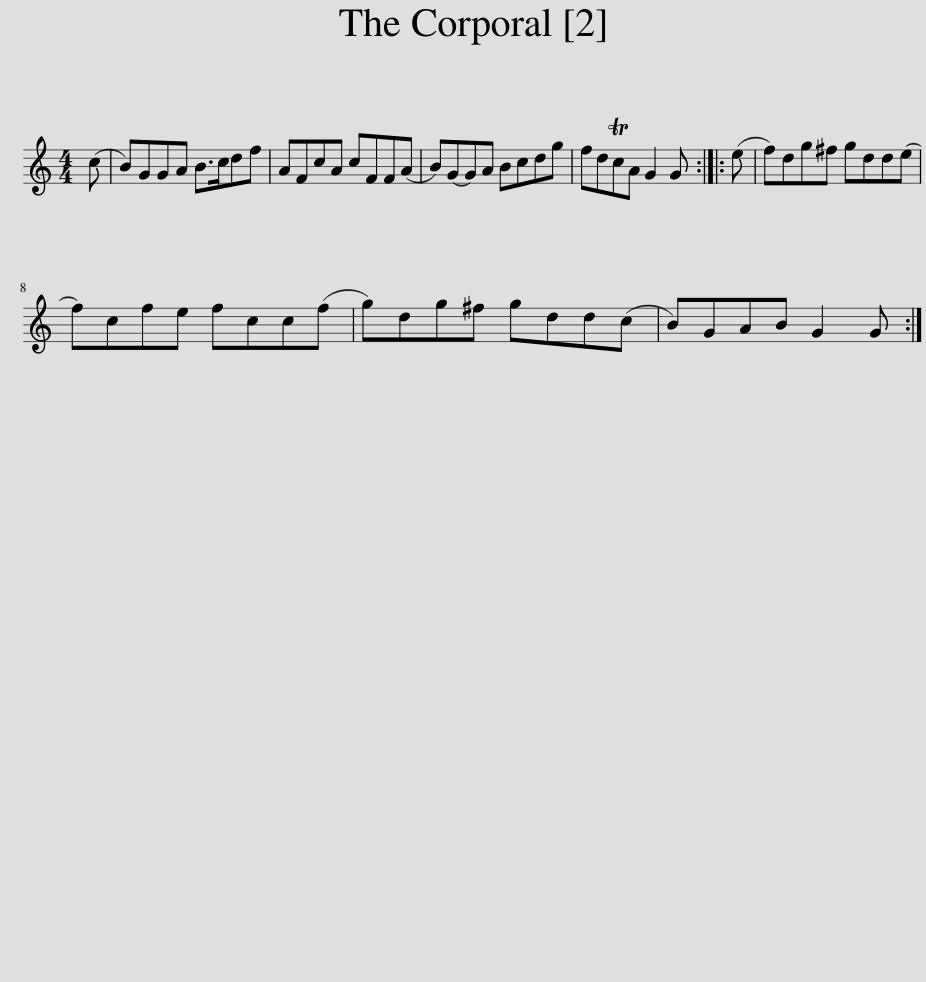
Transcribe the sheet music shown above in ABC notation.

X:1
L:1/8
M:4/4
I:linebreak $
K:C
V:1 treble
V:1
 (c | B)GGA B>cdf | AFcA cFF(A | B)(GG)A Bcdg | fdTcA G2 G :: %5
 (e | f)dg^f gdd(e |$ f)cfe fcc(f | g)dg^f gdd(c | B)GAB G2 G :| %10
